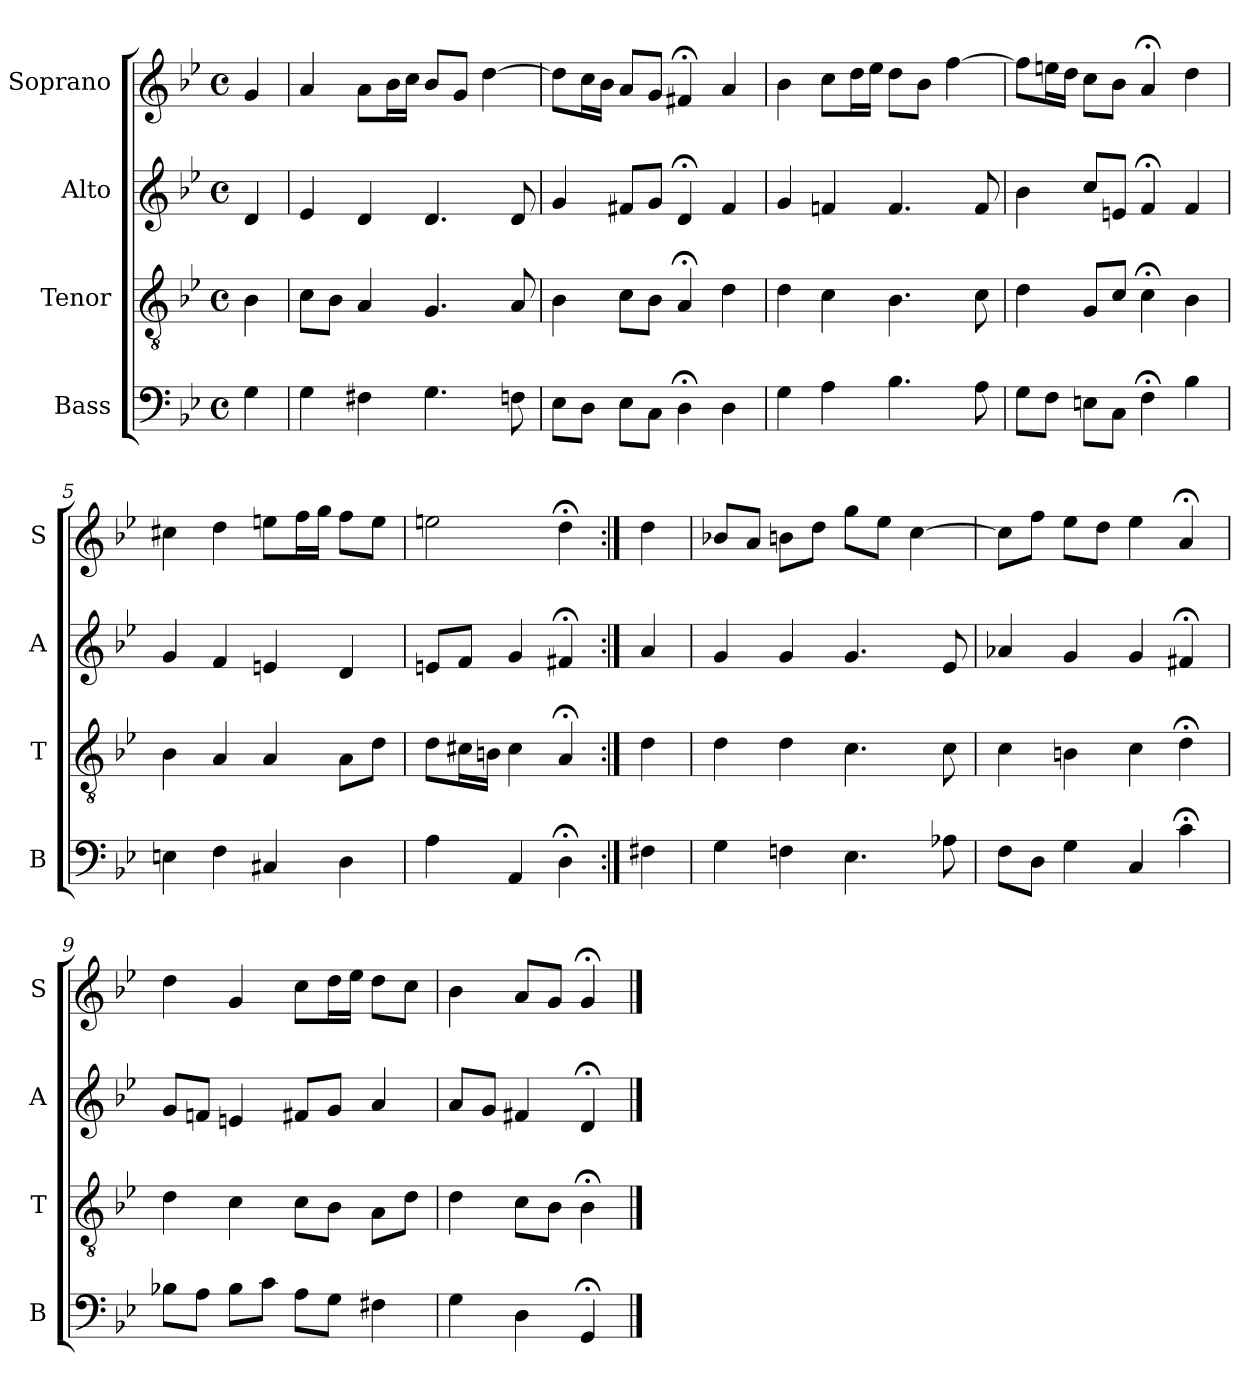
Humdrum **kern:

**kern	**kern	**kern	**kern
*part4	*part3	*part2	*part1
*staff4	*staff3	*staff2	*staff1
*I"Bass	*I"Tenor	*I"Alto	*I"Soprano
*I'B	*I'T	*I'A	*I'S
*clefF4	*clefGv2	*clefG2	*clefG2
*k[b-e-]	*k[b-e-]	*k[b-e-]	*k[b-e-]
*g:	*g:	*g:	*g:
*M4/4	*M4/4	*M4/4	*M4/4
*met(c)	*met(c)	*met(c)	*met(c)
*MM100	*MM100	*MM100	*MM100
=	=	=	=
4G	4B-	4d	4g
=1	=1	=1	=1
4G	8cL	4e-	4a
.	8B-J	.	.
4F#X	4A	4d	8aL
.	.	.	16b-L
.	.	.	16ccJJ
4.G	4.G	4.d	8b-L
.	.	.	8gJ
.	.	.	[4dd
8Fn	8A	8d	.
=2	=2	=2	=2
8E-L	4B-	4g	8ddL]
8DJ	.	.	16ccL
.	.	.	16b-JJ
8E-L	8cL	8f#XL	8aL
8CJ	8B-J	8gJ	8gJ
4D;<	4A;<	4d;<	4f#X;<
4D	4d	4f#	4a
=3	=3	=3	=3
4G	4d	4g	4b-
4A	4c	4fn	8ccL
.	.	.	16ddL
.	.	.	16ee-JJ
4.B-	4.B-	4.f	8ddL
.	.	.	8b-J
.	.	.	[4ff
8A	8c	8f	.
=4	=4	=4	=4
8GL	4d	4b-	8ffL]
8FJ	.	.	16eenL
.	.	.	16ddJJ
8EnL	8GL	8ccL	8ccL
8CJ	8cJ	8enJ	8b-J
4F;<	4c;<	4f;<	4a;<
4B-	4B-	4f	4dd
=5	=5	=5	=5
4En	4B-	4g	4cc#X
4F	4A	4f	4dd
4C#X	4A	4en	8eenL
.	.	.	16ffL
.	.	.	16ggJJ
4D	8AL	4d	8ffL
.	8dJ	.	8eeJ
=6	=6	=6	=6
4A	8dL	8enL	2een
.	16c#XL	8fJ	.
.	16BnJJ	.	.
4AA	4c#	4g	.
4D;<	4A;<	4f#X;<	4dd;<
=:|!	=:|!	=:|!	=:|!
4F#X	4d	4a	4dd
=7	=7	=7	=7
4G	4d	4g	8b-XL
.	.	.	8aJ
4Fni	4di	4gi	8bniL
.	.	.	8ddJ
4.E-	4.c	4.g	8ggL
.	.	.	8ee-J
.	.	.	[4cc
8A-X	8c	8e-	.
=8	=8	=8	=8
8FL	4c	4a-X	8ccL]
8DJ	.	.	8ffJ
4G	4Bn	4g	8ee-L
.	.	.	8ddJ
4C	4c	4g	4ee-
4c;<i	4d;<i	4f#X;<i	4a;<i
=9	=9	=9	=9
8B-XL	4d	8gL	4dd
8AJ	.	8fnJ	.
8B-iL	4ci	4eni	4gi
8cJ	.	.	.
8AL	8cL	8f#XL	8ccL
8GJ	8B-J	8gJ	16ddL
.	.	.	16ee-JJ
4F#X	8AL	4a	8ddL
.	8dJ	.	8ccJ
=10	=10	=10	=10
4G	4d	8aL	4b-
.	.	8gJ	.
4D	8cL	4f#X	8aL
.	8B-J	.	8gJ
4GG;<	4B-;<	4d;<	4g;<
==	==	==	==
*-	*-	*-	*-
